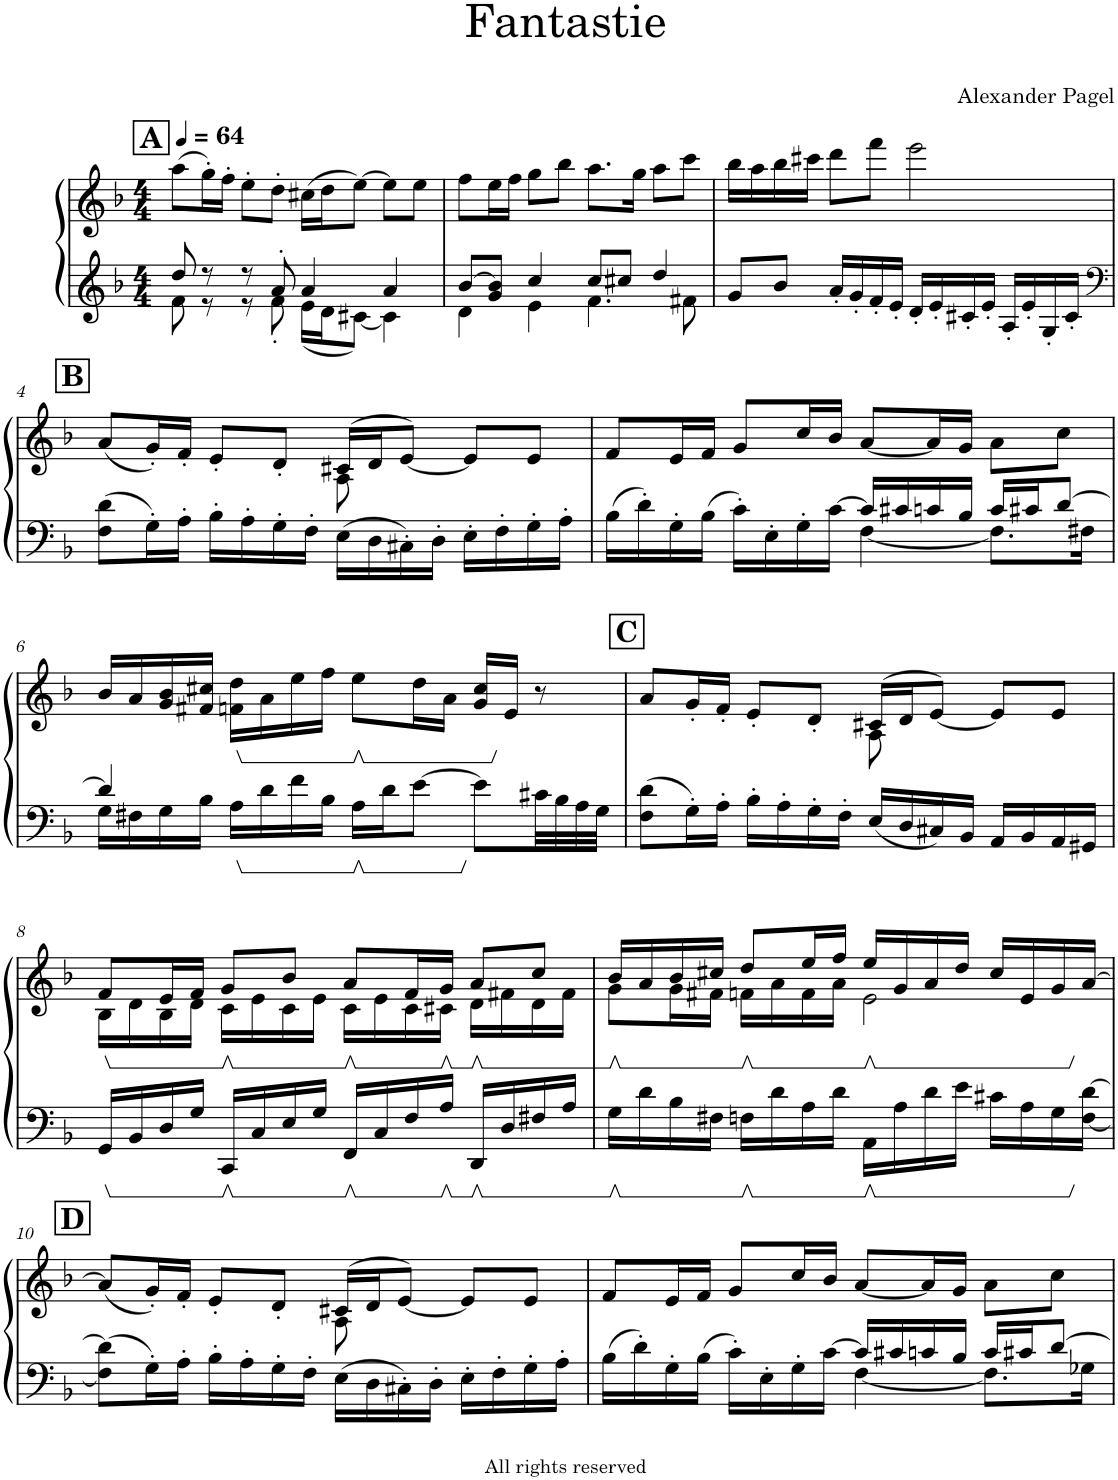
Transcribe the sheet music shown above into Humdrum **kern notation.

**kern	**kern
*part1	*part1
*staff2	*staff1
*I"Piano	*
*I'Pno.	*
*clefG2	*clefG2
*k[b-]	*k[b-]
*M4/4	*M4/4
*MM64	*MM64
!!LO:REH:place=s1:a:B:cj:fs=14:t=A
=1	=1
*^	*
8dd/	8f\	(8aa\L
8r	8r	16gg'\L)
.	.	16ff'\JJ
8r	8r	8ee'\L
8a'/	8f'\	8dd'\J
4a/	16e\LL	(16cc#X\LL
.	16d\J	16dd\J
.	[8c#X\J	[8ee\J)
4a/	4c#\]	8ee\L]
.	.	8ee\J
=2	=2	=2
[8b-/L	4d\	8ff\L
8g/ 8b-/]J	.	16ee\L
.	.	16ff\JJ
4cc/	4e\	8gg\L
.	.	8bb-\J
8cc/L	4.f\	8.aa\L
8cc#X/J	.	.
.	.	16gg\Jk
4dd/	.	8aa\L
.	8f#X\	8ccc\J
*v	*v	*
=3	=3
8g/L	16bb-\LL
.	16aa\
8b-/J	16bb-\
.	16ccc#X\JJ
16a'/LL	8ddd\L
16g'/	.
16f'/	8fff\J
16e'/JJ	.
16d'/LL	2eee\
16e'/	.
16c#X'/	.
16e'/JJ	.
16A'/LL	.
16e'/	.
16G'/	.
16c#'/JJ	.
!!LO:LB:g=z
!!LO:REH:place=s1:a:B:cj:fs=14:t=B
=4	=4
*clefF4	*
*	*^
8F\ 8d\L	(8a/L	2ryy
16G'\L	16g'/L)	.
16A'\JJ	16f'/JJ	.
16B-'\LL	8e'/L	.
16A'\	.	.
16G'\	8d'/J	.
16F'\JJ	.	.
16E\LL	(16c#X/LL	8A\
16D\	16d/J	.
16C#X'\	[8e/J)	4.ryy
16D'\JJ	.	.
16E'\LL	8e/L]	.
16F'\	.	.
16G'\	8e/J	.
16A'\JJ	.	.
*	*v	*v
=5	=5
*^	*
16B-\LL	2ryy	8f/L
16d'\	.	.
16G'\	.	16e/L
16B-\JJ	.	16f/JJ
16c'\LL	.	8g/L
16E'\	.	.
16G'\	.	16cc/L
[16c\JJ	.	16b-/JJ
16c/LL]	[4F\	[8a/L
16c#X/	.	.
16cn/	.	16a/L]
16B-/JJ	.	16g/JJ
16c/LL	8.F\L]	8a\L
16c#X/J	.	.
[8d/J	.	8cc\J
.	16F#X\Jk	.
!!LO:LB:g=z
=6	=6	=6
4d/]	16G\LL	16b-/LL
.	16F#X\	16a/
.	16G\	16g/ 16b-/
.	16B-\JJ	16f#X/ 16cc#X/JJ
16A\LL	2.ryy	16fn\ 16dd\LL
16d\	.	16a\
16f\	.	16ee\
16B-\JJ	.	16ff\JJ
16A\LL	.	8ee\L
16d\J	.	.
[8e\J	.	16dd\L
.	.	16a\JJ
8e\L]	.	16g/ 16cc#/LL
.	.	16e/JJ
32c#X\LL	.	8r
32B-\	.	.
32A\	.	.
32G\JJJ	.	.
*v	*v	*
!!LO:REH:place=s1:a:B:cj:fs=14:t=C
=7	=7
*	*^
8F\ 8d\L	8a/L	2ryy
16G'\L	16g'/L	.
16A'\JJ	16f'/JJ	.
16B-'\LL	8e'/L	.
16A'\	.	.
16G'\	8d'/J	.
16F'\JJ	.	.
16E/LL	(16c#X/LL	8A\
16D/	16d/J	.
16C#X/	[8e/J)	4.ryy
16BB-/JJ	.	.
16AA/LL	8e/L]	.
16BB-/	.	.
16AA/	8e/J	.
16GG#X/JJ	.	.
!!LO:LB:g=z	!!
=8	=8	=8
16GG/LL	8f/L	16B-\LL
16BB-/	.	16d\
16D/	16e/L	16B-\
16G/JJ	16f/JJ	16d\JJ
16CC/LL	8g/L	16c\LL
16C/	.	16e\
16E/	8b-/J	16c\
16G/JJ	.	16e\JJ
16FF/LL	8a/L	16c\LL
16C/	.	16e\
16F/	16f/L	16c\
16A/JJ	16g/JJ	16c#X\JJ
16DD/LL	8a/L	16d\LL
16D/	.	16f#X\
16F#X/	8cc/J	16d\
16A/JJ	.	16f#\JJ
=9	=9	=9
16G\LL	16b-/LL	8g\L
16d\	16a/	.
16B-\	16b-/	16g\L
16F#X\JJ	16cc#X/JJ	16f#X\JJ
16Fn\LL	8dd/L	16fn\LL
16d\	.	16a\
16A\	16ee/L	16f\
16d\JJ	16ff/JJ	16a\JJ
16AA\LL	16ee/LL	2e\
16A\	16g/	.
16d\	16a/	.
16e\JJ	16dd/JJ	.
16c#X\LL	16cc#/LL	.
16A\	16e/	.
16G\	16g/	.
[16F\ [16d\JJ	[16a/JJ	.
!!LO:LB:g=z	!!
!!LO:REH:place=s1:a:B:cj:fs=14:t=D	!!
=10	=10	=10
8F\] 8d\]L	(8a/L]	2ryy
16G'\L	16g'/L)	.
16A'\JJ	16f'/JJ	.
16B-'\LL	8e'/L	.
16A'\	.	.
16G'\	8d'/J	.
16F'\JJ	.	.
16E\LL	(16c#X/LL	8A\
16D\	16d/J	.
16C#X'\	[8e/J)	4.ryy
16D'\JJ	.	.
16E'\LL	8e/L]	.
16F'\	.	.
16G'\	8e/J	.
16A'\JJ	.	.
*	*v	*v
=11	=11
*^	*
16B-\LL	2ryy	8f/L
16d'\	.	.
16G'\	.	16e/L
16B-\JJ	.	16f/JJ
16c'\LL	.	8g/L
16E'\	.	.
16G'\	.	16cc/L
[16c\JJ	.	16b-/JJ
16c/LL]	[4F\	[8a/L
16c#X/	.	.
16cn/	.	16a/L]
16B-/JJ	.	16g/JJ
16c/LL	8.F\L]	8a\L
16c#X/J	.	.
[8d/J	.	8cc\J
.	16G-X\Jk	.
*v	*v	*
=	=
*-	*-
